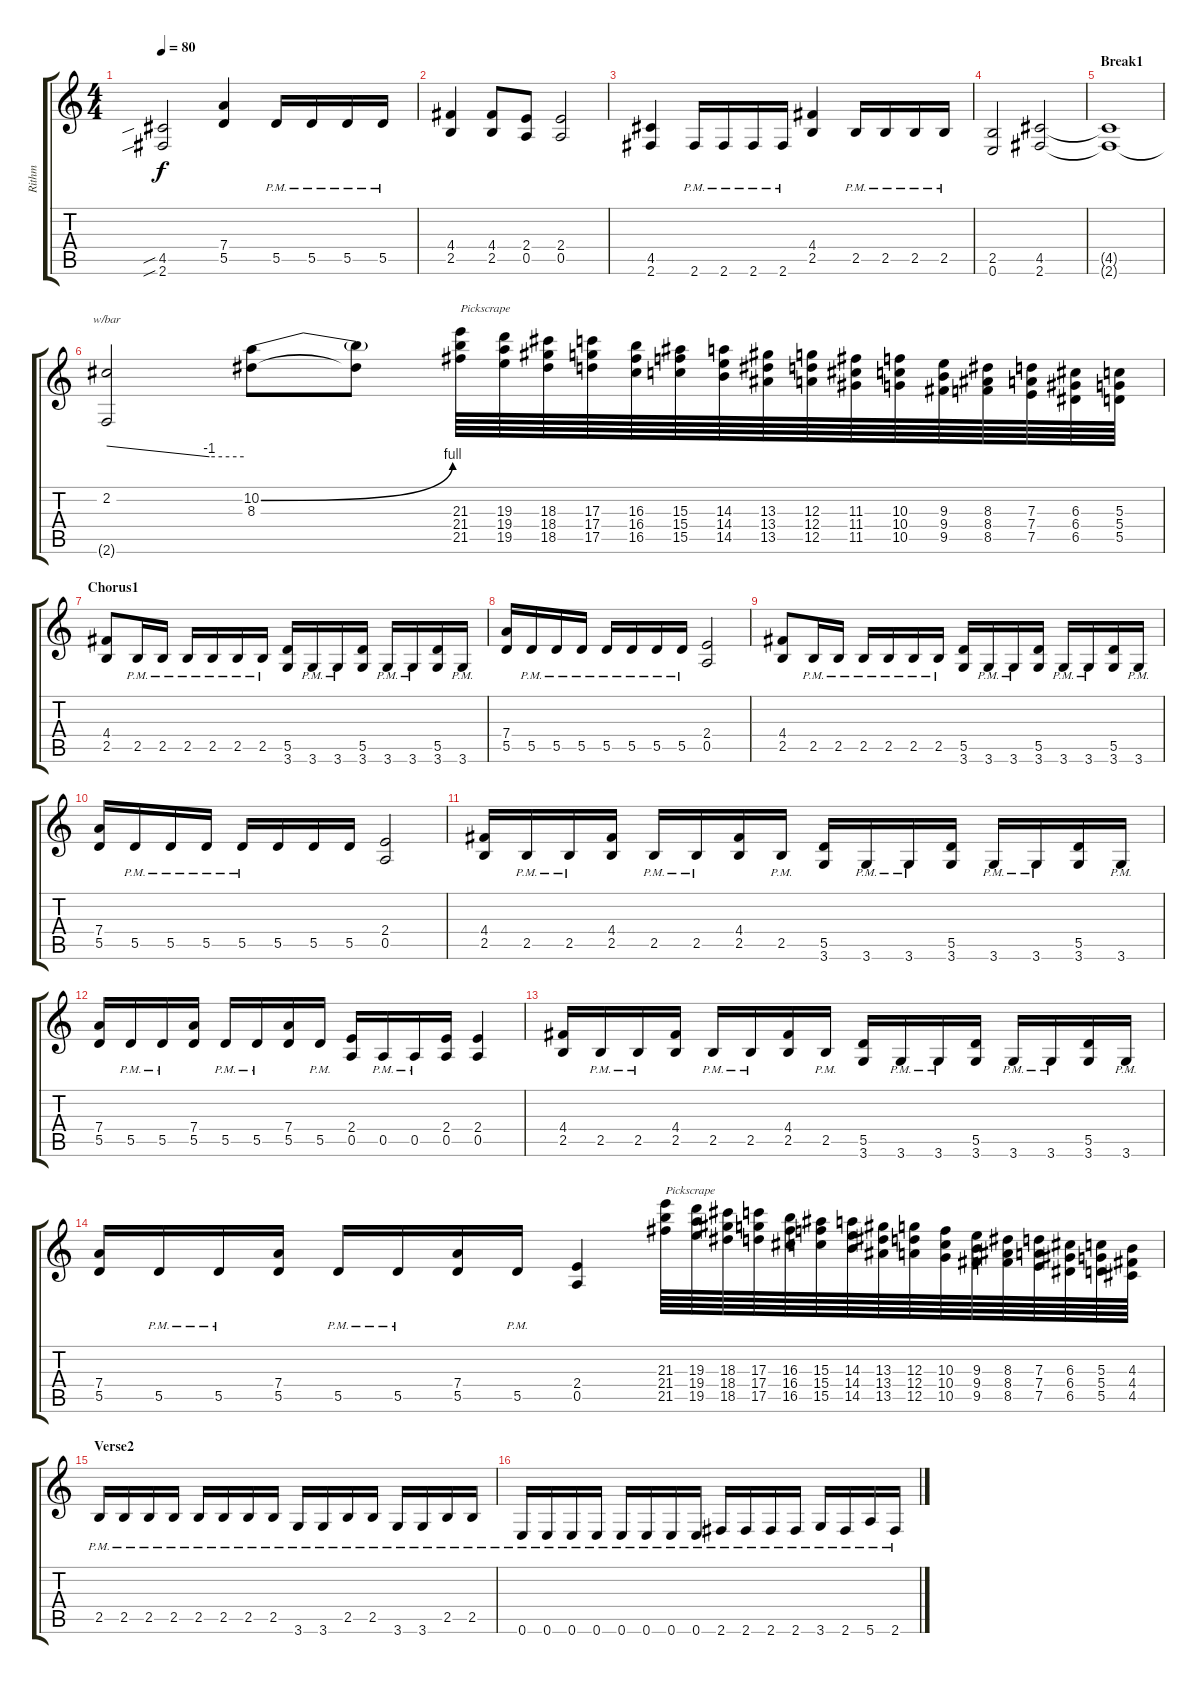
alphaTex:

\track ("Rithm" "Rithm") {instrument distortionguitar}
\staff {score tabs}
\tuning (E4 B3 G3 D3 A2 E2) {hide}
\ts (4 4)
\tempo 80
\clef g2
\ks c
(4.5{sib} 2.6{sib}).2{dy f} (7.4 5.5).4 5.5{pm}.16 5.5{pm}.16 5.5{pm}.16 5.5{pm}.16 |
(4.4 2.5).4 (4.4 2.5).8 (2.4 0.5).8 (2.4 0.5).2 |
(4.5 2.6).4 2.6{pm}.16 2.6{pm}.16 2.6{pm}.16 2.6{pm}.16 (4.4 2.5).4 2.5{pm}.16 2.5{pm}.16 2.5{pm}.16 2.5{pm}.16 |
(2.5 0.6).2 (4.5 2.6).2 |
\section ("" "Break1")
(4.5{t} 2.6{t}).1 |
(2.2 2.6{t}).2{tbe (custom default 0 0 45 -4 60 -4)} (10.2{be (bend 0 0 60 4)} 8.3).8 (10.2{t} 8.3{t}).8 (21.3 21.4 21.5).64{txt "Pickscrape"} (19.3 19.4 19.5).64 (18.3 18.4 18.5).64 (17.3 17.4 17.5).64 (16.3 16.4 16.5).64 (15.3 15.4 15.5).64 (14.3 14.4 14.5).64 (13.3 13.4 13.5).64 (12.3 12.4 12.5).64 (11.3 11.4 11.5).64 (10.3 10.4 10.5).64 (9.3 9.4 9.5).64 (8.3 8.4 8.5).64 (7.3 7.4 7.5).64 (6.3 6.4 6.5).64 (5.3 5.4 5.5).64 |
\section ("" "Chorus1")
(4.4 2.5).8 2.5{pm}.16 2.5{pm}.16 2.5{pm}.16 2.5{pm}.16 2.5{pm}.16 2.5{pm}.16 (5.5 3.6).16 3.6{pm}.16 3.6{pm}.16 (5.5 3.6).16 3.6{pm}.16 3.6{pm}.16 (5.5 3.6).16 3.6{pm}.16 |
(7.4 5.5).16 5.5{pm}.16 5.5{pm}.16 5.5{pm}.16 5.5{pm}.16 5.5{pm}.16 5.5{pm}.16 5.5{pm}.16 (2.4 0.5).2 |
(4.4 2.5).8 2.5{pm}.16 2.5{pm}.16 2.5{pm}.16 2.5{pm}.16 2.5{pm}.16 2.5{pm}.16 (5.5 3.6).16 3.6{pm}.16 3.6{pm}.16 (5.5 3.6).16 3.6{pm}.16 3.6{pm}.16 (5.5 3.6).16 3.6{pm}.16 |
(7.4 5.5).16 5.5{pm}.16 5.5{pm}.16 5.5{pm}.16 5.5{pm}.16 5.5.16 5.5.16 5.5.16 (2.4 0.5).2 |
(4.4 2.5).16 2.5{pm}.16 2.5{pm}.16 (4.4 2.5).16 2.5{pm}.16 2.5{pm}.16 (4.4 2.5).16 2.5{pm}.16 (5.5 3.6).16 3.6{pm}.16 3.6{pm}.16 (5.5 3.6).16 3.6{pm}.16 3.6{pm}.16 (5.5 3.6).16 3.6{pm}.16 |
(7.4 5.5).16 5.5{pm}.16 5.5{pm}.16 (7.4 5.5).16 5.5{pm}.16 5.5{pm}.16 (7.4 5.5).16 5.5{pm}.16 (2.4 0.5).16 0.5{pm}.16 0.5{pm}.16 (2.4 0.5).16 (2.4 0.5).4 |
(4.4 2.5).16 2.5{pm}.16 2.5{pm}.16 (4.4 2.5).16 2.5{pm}.16 2.5{pm}.16 (4.4 2.5).16 2.5{pm}.16 (5.5 3.6).16 3.6{pm}.16 3.6{pm}.16 (5.5 3.6).16 3.6{pm}.16 3.6{pm}.16 (5.5 3.6).16 3.6{pm}.16 |
(7.4 5.5).16 5.5{pm}.16 5.5{pm}.16 (7.4 5.5).16 5.5{pm}.16 5.5{pm}.16 (7.4 5.5).16 5.5{pm}.16 (2.4 0.5).4 (21.3 21.4 21.5).64{txt "Pickscrape"} (19.3 19.4 19.5).64 (18.3 18.4 18.5).64 (17.3 17.4 17.5).64 (16.3 16.4 16.5).64 (15.3 15.4 15.5).64 (14.3 14.4 14.5).64 (13.3 13.4 13.5).64 (12.3 12.4 12.5).64 (10.3 10.4 10.5).64 (9.3 9.4 9.5).64 (8.3 8.4 8.5).64 (7.3 7.4 7.5).64 (6.3 6.4 6.5).64 (5.3 5.4 5.5).64 (4.3 4.4 4.5).64 |
\section ("" "Verse2")
2.5{pm}.16 2.5{pm}.16 2.5{pm}.16 2.5{pm}.16 2.5{pm}.16 2.5{pm}.16 2.5{pm}.16 2.5{pm}.16 3.6{pm}.16 3.6{pm}.16 2.5{pm}.16 2.5{pm}.16 3.6{pm}.16 3.6{pm}.16 2.5{pm}.16 2.5{pm}.16 |
0.6{pm}.16 0.6{pm}.16 0.6{pm}.16 0.6{pm}.16 0.6{pm}.16 0.6{pm}.16 0.6{pm}.16 0.6{pm}.16 2.6{pm}.16 2.6{pm}.16 2.6{pm}.16 2.6{pm}.16 3.6{pm}.16 2.6{pm}.16 5.6{pm}.16 2.6{pm}.16
